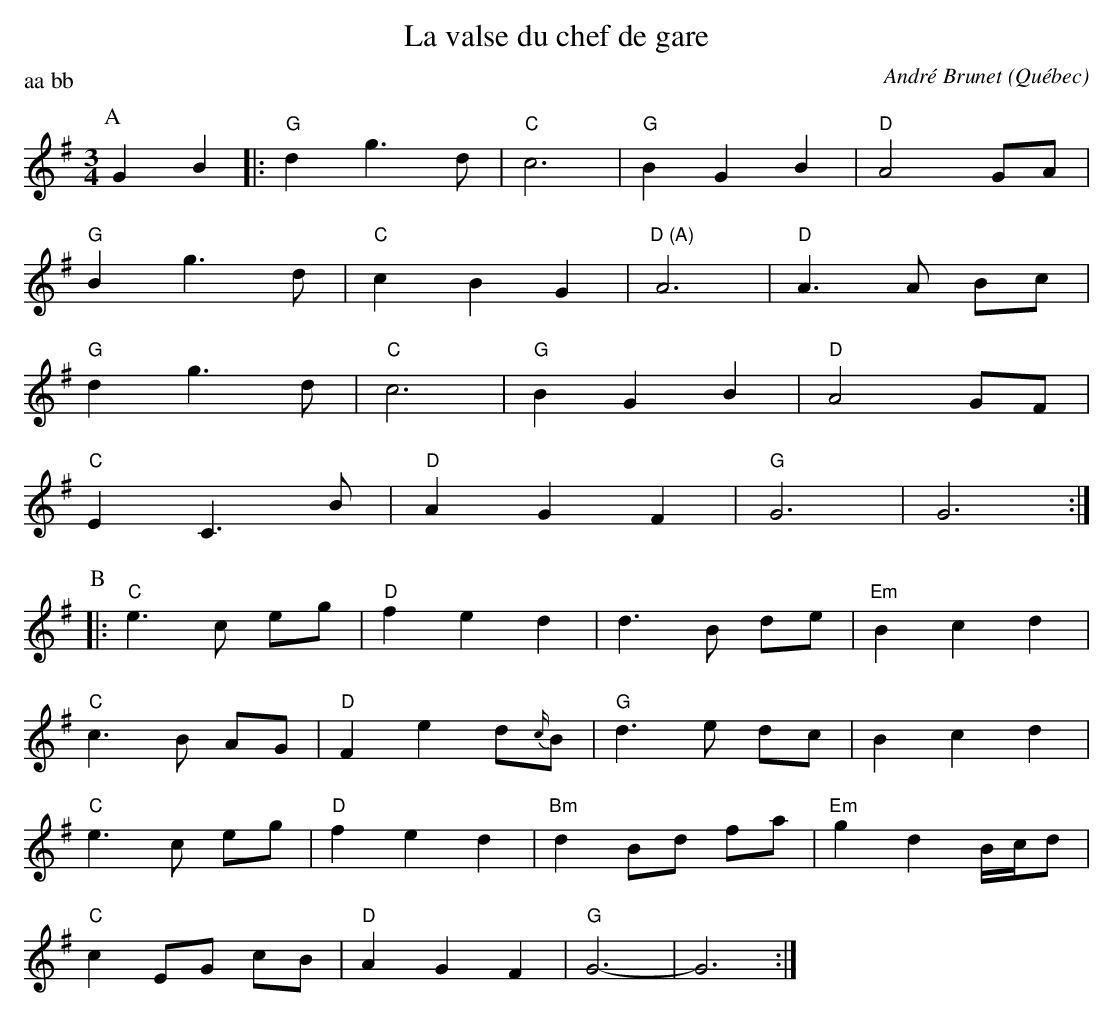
X:1
T:La valse du chef de gare
C:André Brunet
O:Québec
P:aa bb
M:3/4
L:1/4
K:Gmaj
P:A
GB |: "G" d g>d | "C" c3 | "G" B G B | "D" A2 G/A/ |
      "G" B g>d | "C" c B G | "D (A)" A3 | "D" A>A B/c/ |
      "G" d g>d | "C" c3 | "G" B G B | "D" A2 G/F/ |
      "C" E C>B | "D" A G F | "G" G3 | G3 :|
P:B
   |: "C" e>c e/g/ | "D" f e d | d>B d/e/ | "Em" B c d |
      "C" c>B A/G/ | "D" F e d/{c/}B/ | "G" d>e d/c/ | B c d |
      "C" e>c e/g/ | "D" f e d | "Bm" d B/d/ f/a/ | "Em" g d B/4c/4d/ |
      "C" c E/G/ c/B/ | "D" A G F | "G" G3- | G3 :|
